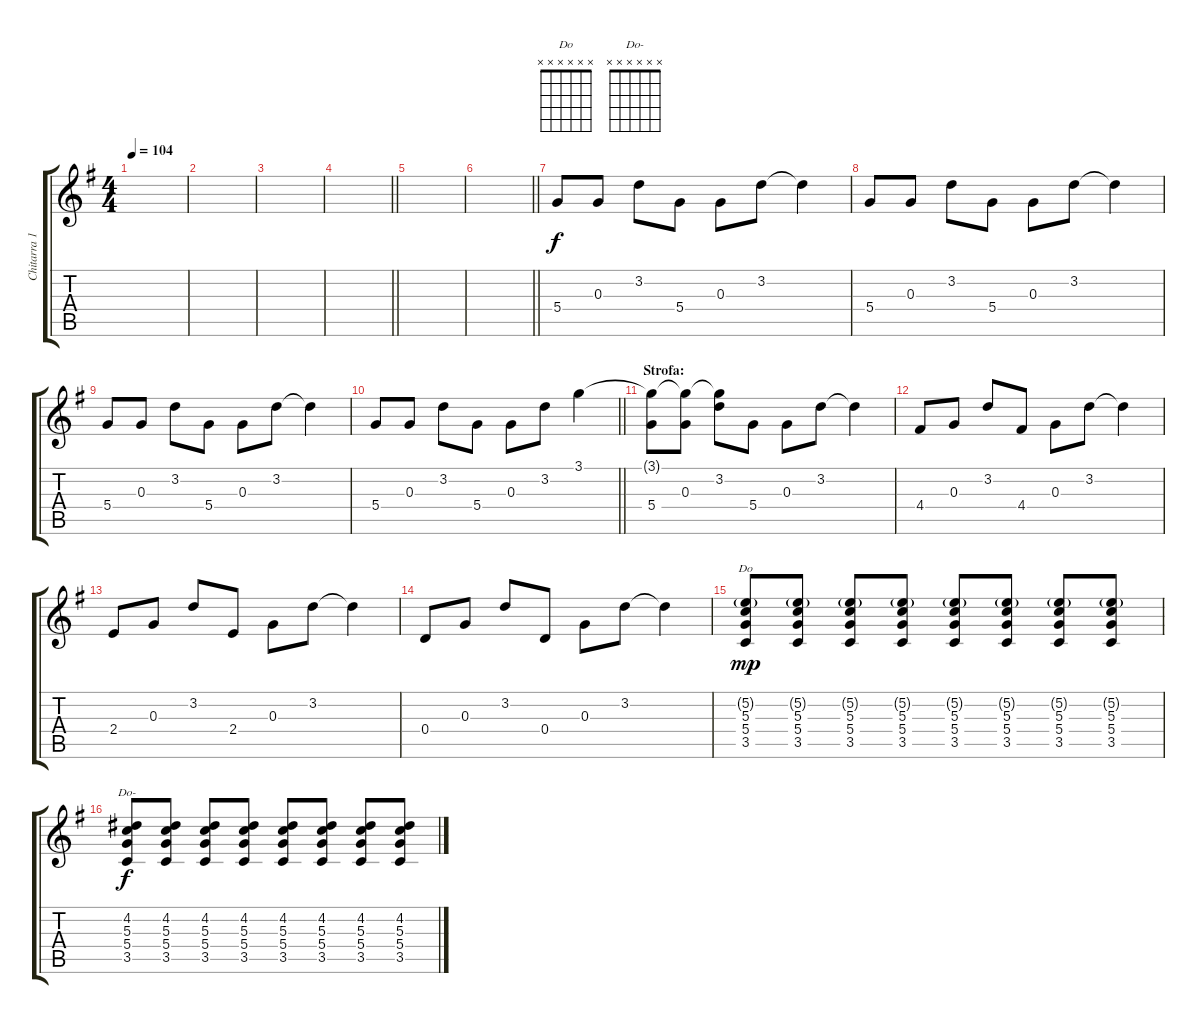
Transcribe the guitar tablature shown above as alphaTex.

\track ("Chitarra 1" "Chitarra 1") {instrument distortionguitar}
\staff {score tabs}
\tuning (E4 B3 G3 D3 A2 E2) {hide}
\chord ("Do" x x x x x x)
\chord ("Do-" x x x x x x)
\ts (4 4)
\tempo 104
\clef g2
\ks g
|
|
|
\barLineRight lightlight
|
|
\barLineRight lightlight
|
\section ("" "")
5.4.8 0.3.8 3.2.8 5.4.8 0.3.8 3.2.8 3.2{t}.4 |
5.4.8 0.3.8 3.2.8 5.4.8 0.3.8 3.2.8 3.2{t}.4 |
5.4.8 0.3.8 3.2.8 5.4.8 0.3.8 3.2.8 3.2{t}.4 |
\barLineRight lightlight
5.4.8 0.3.8 3.2.8 5.4.8 0.3.8 3.2.8 3.1.4 |
\section ("" "Strofa:")
(3.1{t} 5.4).8 (3.1{t} 0.3).8 (3.1{t} 3.2).8 5.4.8 0.3.8 3.2.8 3.2{t}.4 |
4.4.8 0.3.8 3.2.8 4.4.8 0.3.8 3.2.8 3.2{t}.4 |
2.4.8 0.3.8 3.2.8 2.4.8 0.3.8 3.2.8 3.2{t}.4 |
0.4.8 0.3.8 3.2.8 0.4.8 0.3.8 3.2.8 3.2{t}.4 |
(5.2{g} 5.3 5.4 3.5).8{ch "Do" dy mp} (5.2{g} 5.3 5.4 3.5).8 (5.2{g} 5.3 5.4 3.5).8 (5.2{g} 5.3 5.4 3.5).8 (5.2{g} 5.3 5.4 3.5).8 (5.2{g} 5.3 5.4 3.5).8 (5.2{g} 5.3 5.4 3.5).8 (5.2{g} 5.3 5.4 3.5).8 |
(4.2 5.3 5.4 3.5).8{ch "Do-" dy f} (4.2 5.3 5.4 3.5).8 (4.2 5.3 5.4 3.5).8 (4.2 5.3 5.4 3.5).8 (4.2 5.3 5.4 3.5).8 (4.2 5.3 5.4 3.5).8 (4.2 5.3 5.4 3.5).8 (4.2 5.3 5.4 3.5).8
